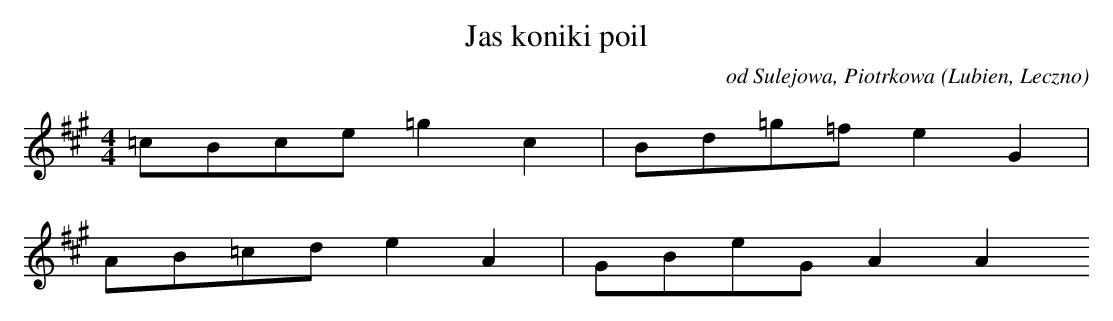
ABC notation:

X:1
T: Jas koniki poil
O: od Sulejowa, Piotrkowa (Lubien, Leczno)
M: 4/4
L: 1/8
K: A
=cBce=g2c2 | Bd=g=fe2G2 |
AB=cde2A2 | GBeGA2A2
